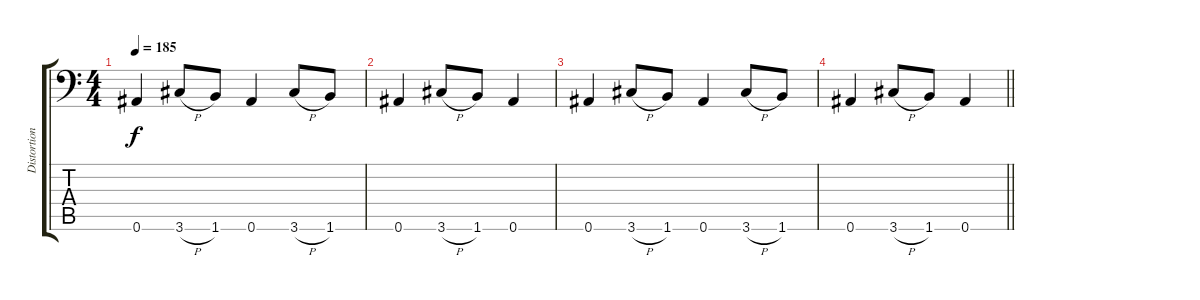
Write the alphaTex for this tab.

\track ("Distortion Guitar" "Distortion") {instrument distortionguitar}
\staff {score tabs}
\tuning (C4 G3 Eb3 Bb2 F2 Bb1) {hide}
\ts (4 4)
\tempo 185
\clef f4
\ks c
0.6.4{dy f} 3.6{h}.8 1.6.8 0.6.4 3.6{h}.8 1.6.8 |
0.6.4 3.6{h}.8 1.6.8 0.6.4 |
0.6.4 3.6{h}.8 1.6.8 0.6.4 3.6{h}.8 1.6.8 |
\barLineRight lightlight
0.6.4 3.6{h}.8 1.6.8 0.6.4
